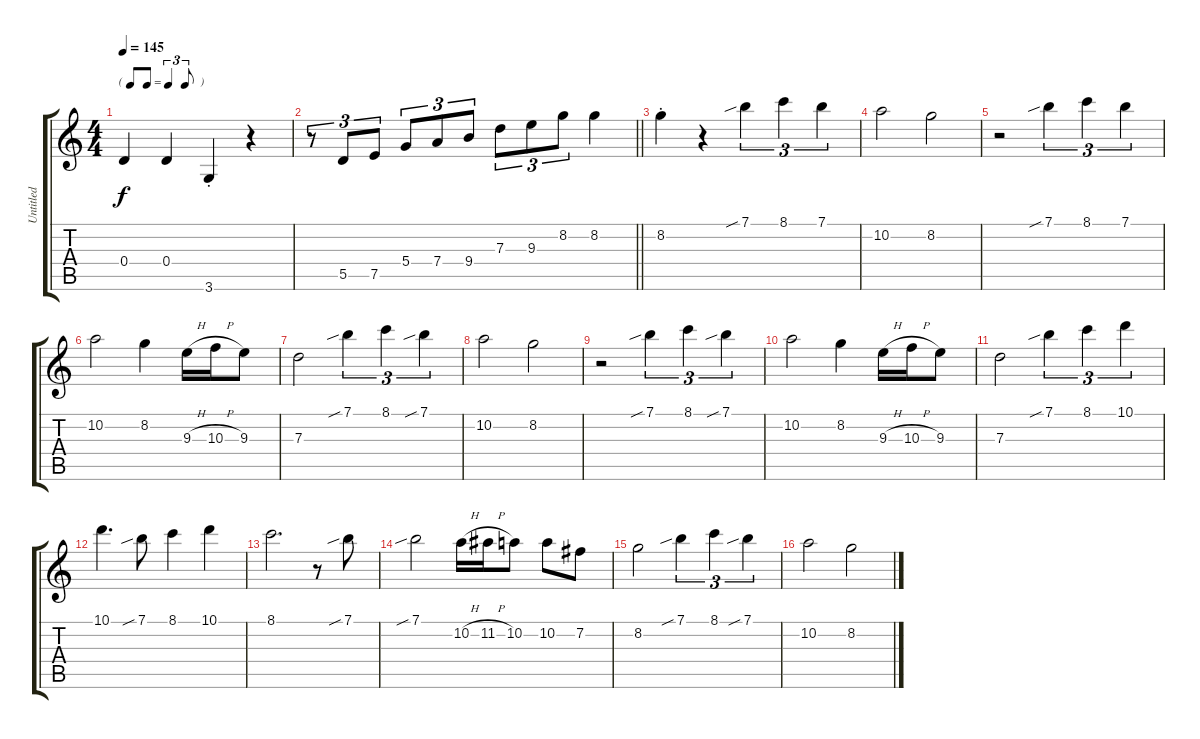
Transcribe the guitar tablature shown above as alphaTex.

\track ("Untitled" "Untitled") {instrument acousticguitarsteel}
\staff {score tabs}
\tuning (E4 B3 G3 D3 A2 E2) {hide}
\ts (4 4)
\tf triplet8th
\tempo 145
\clef g2
\ks c
0.4.4{dy f} 0.4.4 3.6{st}.4 r.4 |
\barLineRight lightlight
r.8{tu (3 2)} 5.5.8{tu (3 2)} 7.5.8{tu (3 2)} 5.4.8{tu (3 2)} 7.4.8{tu (3 2)} 9.4.8{tu (3 2)} 7.3.8{tu (3 2)} 9.3.8{tu (3 2)} 8.2.8{tu (3 2)} 8.2.4 |
8.2{st}.4 r.4 7.1{sib}.4{tu (3 2)} 8.1.4{tu (3 2)} 7.1.4{tu (3 2)} |
10.2.2 8.2.2 |
r.2 7.1{sib}.4{tu (3 2)} 8.1.4{tu (3 2)} 7.1.4{tu (3 2)} |
10.2.2 8.2.4 9.3{h}.16 10.3{h}.16 9.3.8 |
7.3.2 7.1{sib}.4{tu (3 2)} 8.1.4{tu (3 2)} 7.1{sib}.4{tu (3 2)} |
10.2.2 8.2.2 |
r.2 7.1{sib}.4{tu (3 2)} 8.1.4{tu (3 2)} 7.1{sib}.4{tu (3 2)} |
10.2.2 8.2.4 9.3{h}.16 10.3{h}.16 9.3.8 |
7.3.2 7.1{sib}.4{tu (3 2)} 8.1.4{tu (3 2)} 10.1.4{tu (3 2)} |
10.1.4{d} 7.1{sib}.8 8.1.4 10.1.4 |
8.1.2{d} r.8 7.1{sib}.8 |
7.1{sib}.2 10.2{h}.16 11.2{h}.16 10.2.8 10.2.8 7.2.8 |
8.2.2 7.1{sib}.4{tu (3 2)} 8.1.4{tu (3 2)} 7.1{sib}.4{tu (3 2)} |
10.2.2 8.2.2
